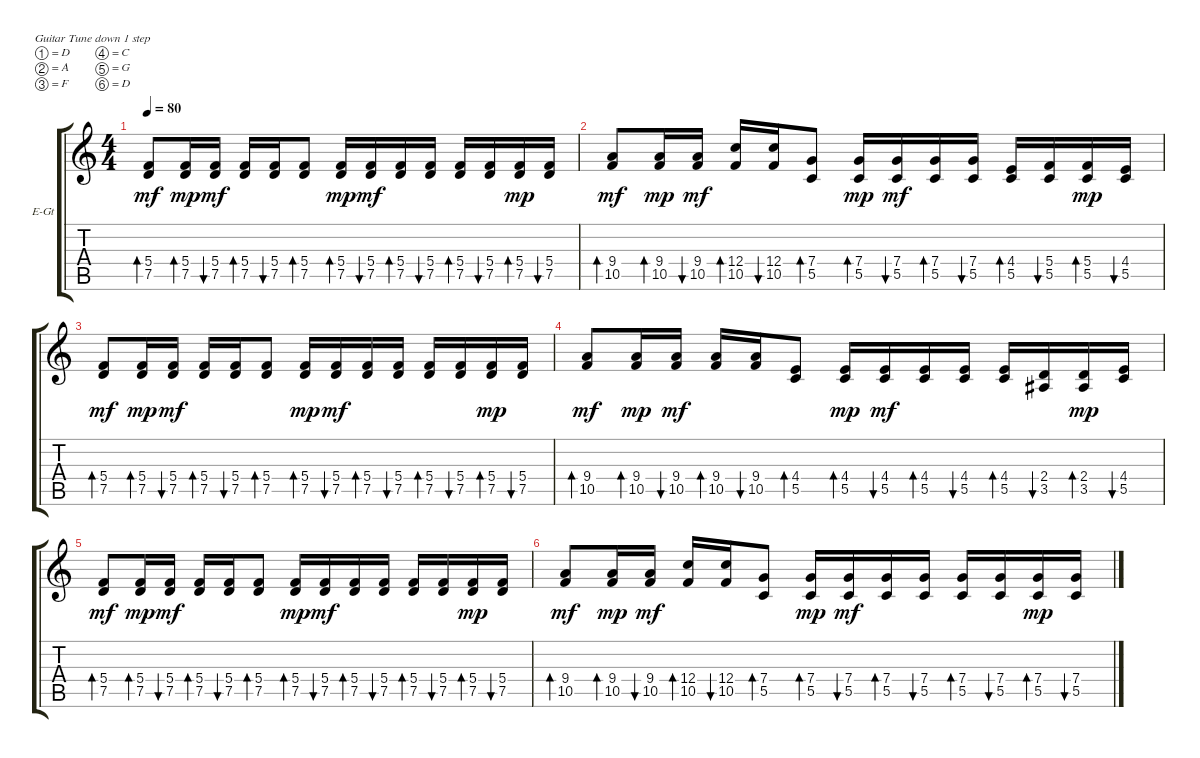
\defaultSystemsLayout 4
\bracketExtendMode groupsimilarinstruments
\firstSystemTrackNameOrientation horizontal
\otherSystemsTrackNameOrientation horizontal
\track ("Electric Guitar" "E-Gt") {instrument distortionguitar}
\staff {score tabs}
\tuning (D4 A3 F3 C3 G2 D2)
\ts (4 4)
\tempo 80
\clef g2
\ks c
(5.4 7.5).8{bd 30 dy mf} (5.4 7.5).16{bd 30 dy mp} (7.5 5.4).16{bu 30 dy mf} (5.4 7.5).16{bd 30} (7.5 5.4).16{bu 30} (5.4 7.5).8{bd 30} (5.4 7.5).16{bd 30 dy mp} (7.5 5.4).16{bu 30 dy mf} (5.4 7.5).16{bd 30} (7.5 5.4).16{bu 30} (5.4 7.5).16{bd 30} (7.5 5.4).16{bu 30} (5.4 7.5).16{bd 30 dy mp} (7.5 5.4).16{bu 30} |
(9.4 10.5).8{bd 30 dy mf} (9.4 10.5).16{bd 30 dy mp} (10.5 9.4).16{bu 30 dy mf} (10.5 12.4).16{bd 30} (10.5 12.4).16{bu 30} (7.4 5.5).8{bd 30} (7.4 5.5).16{bd 30 dy mp} (5.5 7.4).16{bu 30 dy mf} (7.4 5.5).16{bd 30} (5.5 7.4).16{bu 30} (4.4 5.5).16{bd 30} (5.5 5.4).16{bu 30} (5.4 5.5).16{bd 30 dy mp} (5.5 4.4).16{bu 30} |
(5.4 7.5).8{bd 30 dy mf} (5.4 7.5).16{bd 30 dy mp} (7.5 5.4).16{bu 30 dy mf} (5.4 7.5).16{bd 30} (7.5 5.4).16{bu 30} (5.4 7.5).8{bd 30} (5.4 7.5).16{bd 30 dy mp} (7.5 5.4).16{bu 30 dy mf} (5.4 7.5).16{bd 30} (7.5 5.4).16{bu 30} (5.4 7.5).16{bd 30} (7.5 5.4).16{bu 30} (5.4 7.5).16{bd 30 dy mp} (7.5 5.4).16{bu 30} |
(9.4 10.5).8{bd 30 dy mf} (9.4 10.5).16{bd 30 dy mp} (10.5 9.4).16{bu 30 dy mf} (9.4 10.5).16{bd 30} (10.5 9.4).16{bu 30} (4.4 5.5).8{bd 30} (4.4 5.5).16{bd 30 dy mp} (5.5 4.4).16{bu 30 dy mf} (4.4 5.5).16{bd 30} (5.5 4.4).16{bu 30} (4.4 5.5).16{bd 30} (3.5 2.4).16{bu 30} (2.4 3.5).16{bd 30 dy mp} (5.5 4.4).16{bu 30} |
(5.4 7.5).8{bd 30 dy mf} (5.4 7.5).16{bd 30 dy mp} (7.5 5.4).16{bu 30 dy mf} (5.4 7.5).16{bd 30} (7.5 5.4).16{bu 30} (5.4 7.5).8{bd 30} (5.4 7.5).16{bd 30 dy mp} (7.5 5.4).16{bu 30 dy mf} (5.4 7.5).16{bd 30} (7.5 5.4).16{bu 30} (5.4 7.5).16{bd 30} (7.5 5.4).16{bu 30} (5.4 7.5).16{bd 30 dy mp} (7.5 5.4).16{bu 30} |
(9.4 10.5).8{bd 30 dy mf} (9.4 10.5).16{bd 30 dy mp} (10.5 9.4).16{bu 30 dy mf} (10.5 12.4).16{bd 30} (10.5 12.4).16{bu 30} (7.4 5.5).8{bd 30} (7.4 5.5).16{bd 30 dy mp} (5.5 7.4).16{bu 30 dy mf} (7.4 5.5).16{bd 30} (5.5 7.4).16{bu 30} (7.4 5.5).16{bd 30} (5.5 7.4).16{bu 30} (7.4 5.5).16{bd 30 dy mp} (5.5 7.4).16{bu 30}
